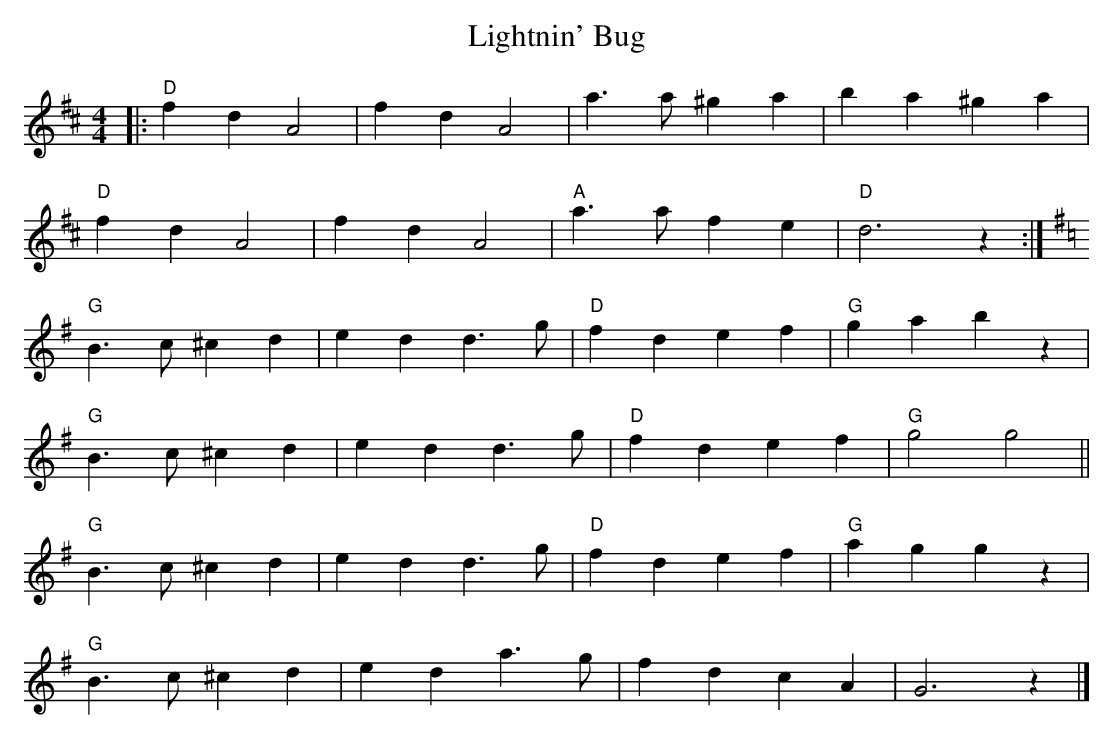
X:1
T:Lightnin' Bug
M:4/4
L:1/4
K:D
|:"D"fdA2|fdA2|a>a^ga|ba^ga|
"D"fdA2|fdA2|"A"a>afe|"D"d2>z2:|
K:G
"G"B>c^cd|edd>g|"D"fdef|"G"gabz|
"G"B>c^cd|edd>g|"D"fdef|"G"g2g2||
"G"B>c^cd|edd>g|"D"fdef|"G"aggz|
"G"B>c^cd|eda>g| fdcA|G2>z2|]
